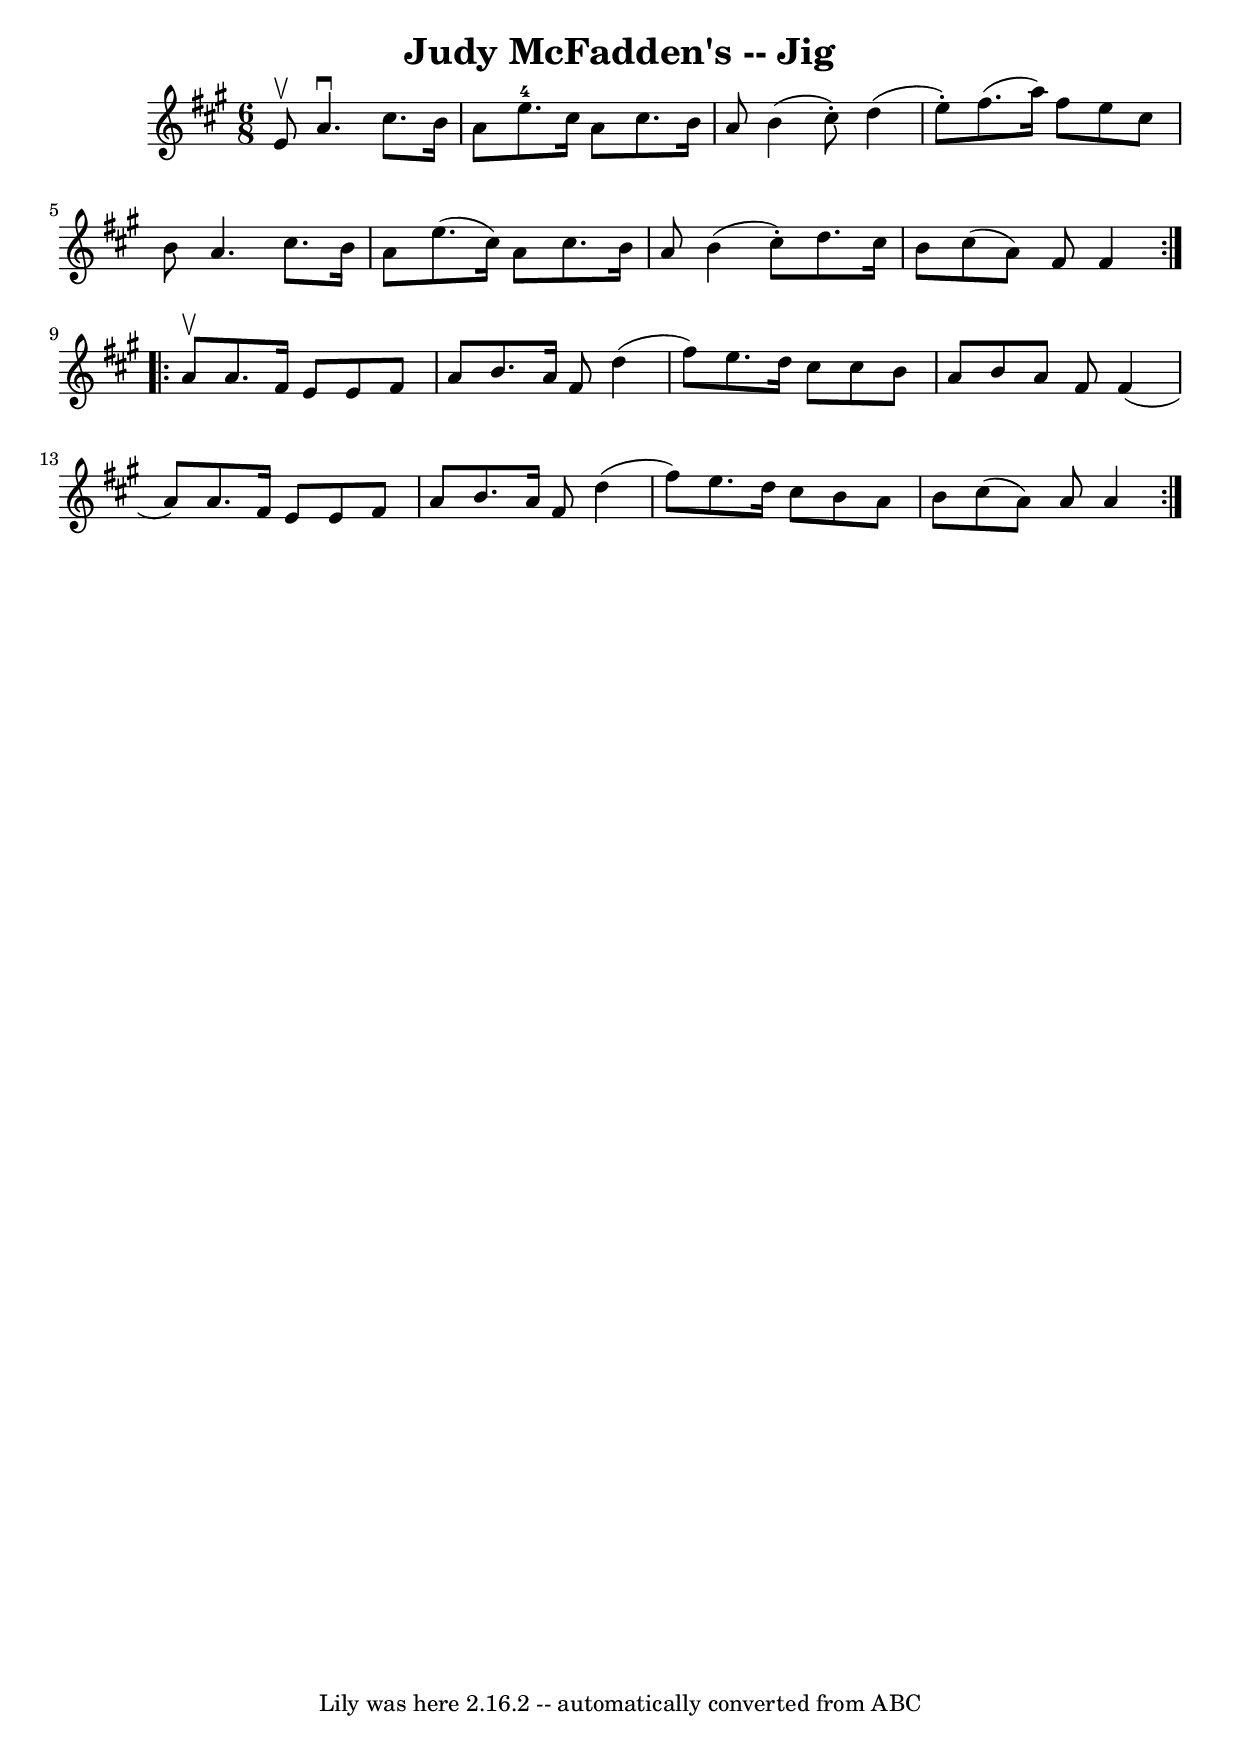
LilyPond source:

\version "2.16.2"
\include "Mammoth.ily"
\header {
  %% book = "Ryan's Mammoth Collection"
  crossRefNumber = "1"
  footnotes = ""
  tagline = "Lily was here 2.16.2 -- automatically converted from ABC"
  title = "Judy McFadden's -- Jig"

}
voicedefault =  {



  \repeat volta 2 {

    \time 6/8 
    \key a \major
 e'8^\upbow |
    a'4.^\downbow cis''8.    
    b'16 a'8  |
    e''8.-4 cis''16 a'8 cis''8. b'16 a'8  
    |
    b'4 (cis''8 -.) d''4 (e''8 -.) |
    fis''8. (
    a''16) fis''8 e''8 cis''8 b'8  |
    a'4. cis''8.    
    b'16 a'8  |
    e''8. (cis''16) a'8 cis''8. b'16 a'8  
    |
    b'4 (cis''8 -.) d''8. cis''16 b'8  |
    cis''8 (
    a'8) fis'8 fis'4  
  } 
  \repeat volta 2 {
    a'8^\upbow |
    a'8.  
    fis'16 e'8 e'8 fis'8 a'8  |
    b'8. a'16 fis'8    
    d''4 (fis''8) |
    e''8. d''16 cis''8 cis''8 b'8 a'8 
    |
    b'8 a'8 fis'8 fis'4 (a'8) |
    a'8.    
    fis'16 e'8 e'8 fis'8 a'8  |
    b'8. a'16 fis'8 d''4 
    (fis''8) |
    e''8. d''16 cis''8 b'8 a'8 b'8  
    |
    cis''8 (a'8) a'8 a'4  
  }   

}

\score{
  <<

    \context Staff="default"
    {
      \voicedefault 
      
    }

  >>
  \layout {
    
  }
  \midi {
  }

}
